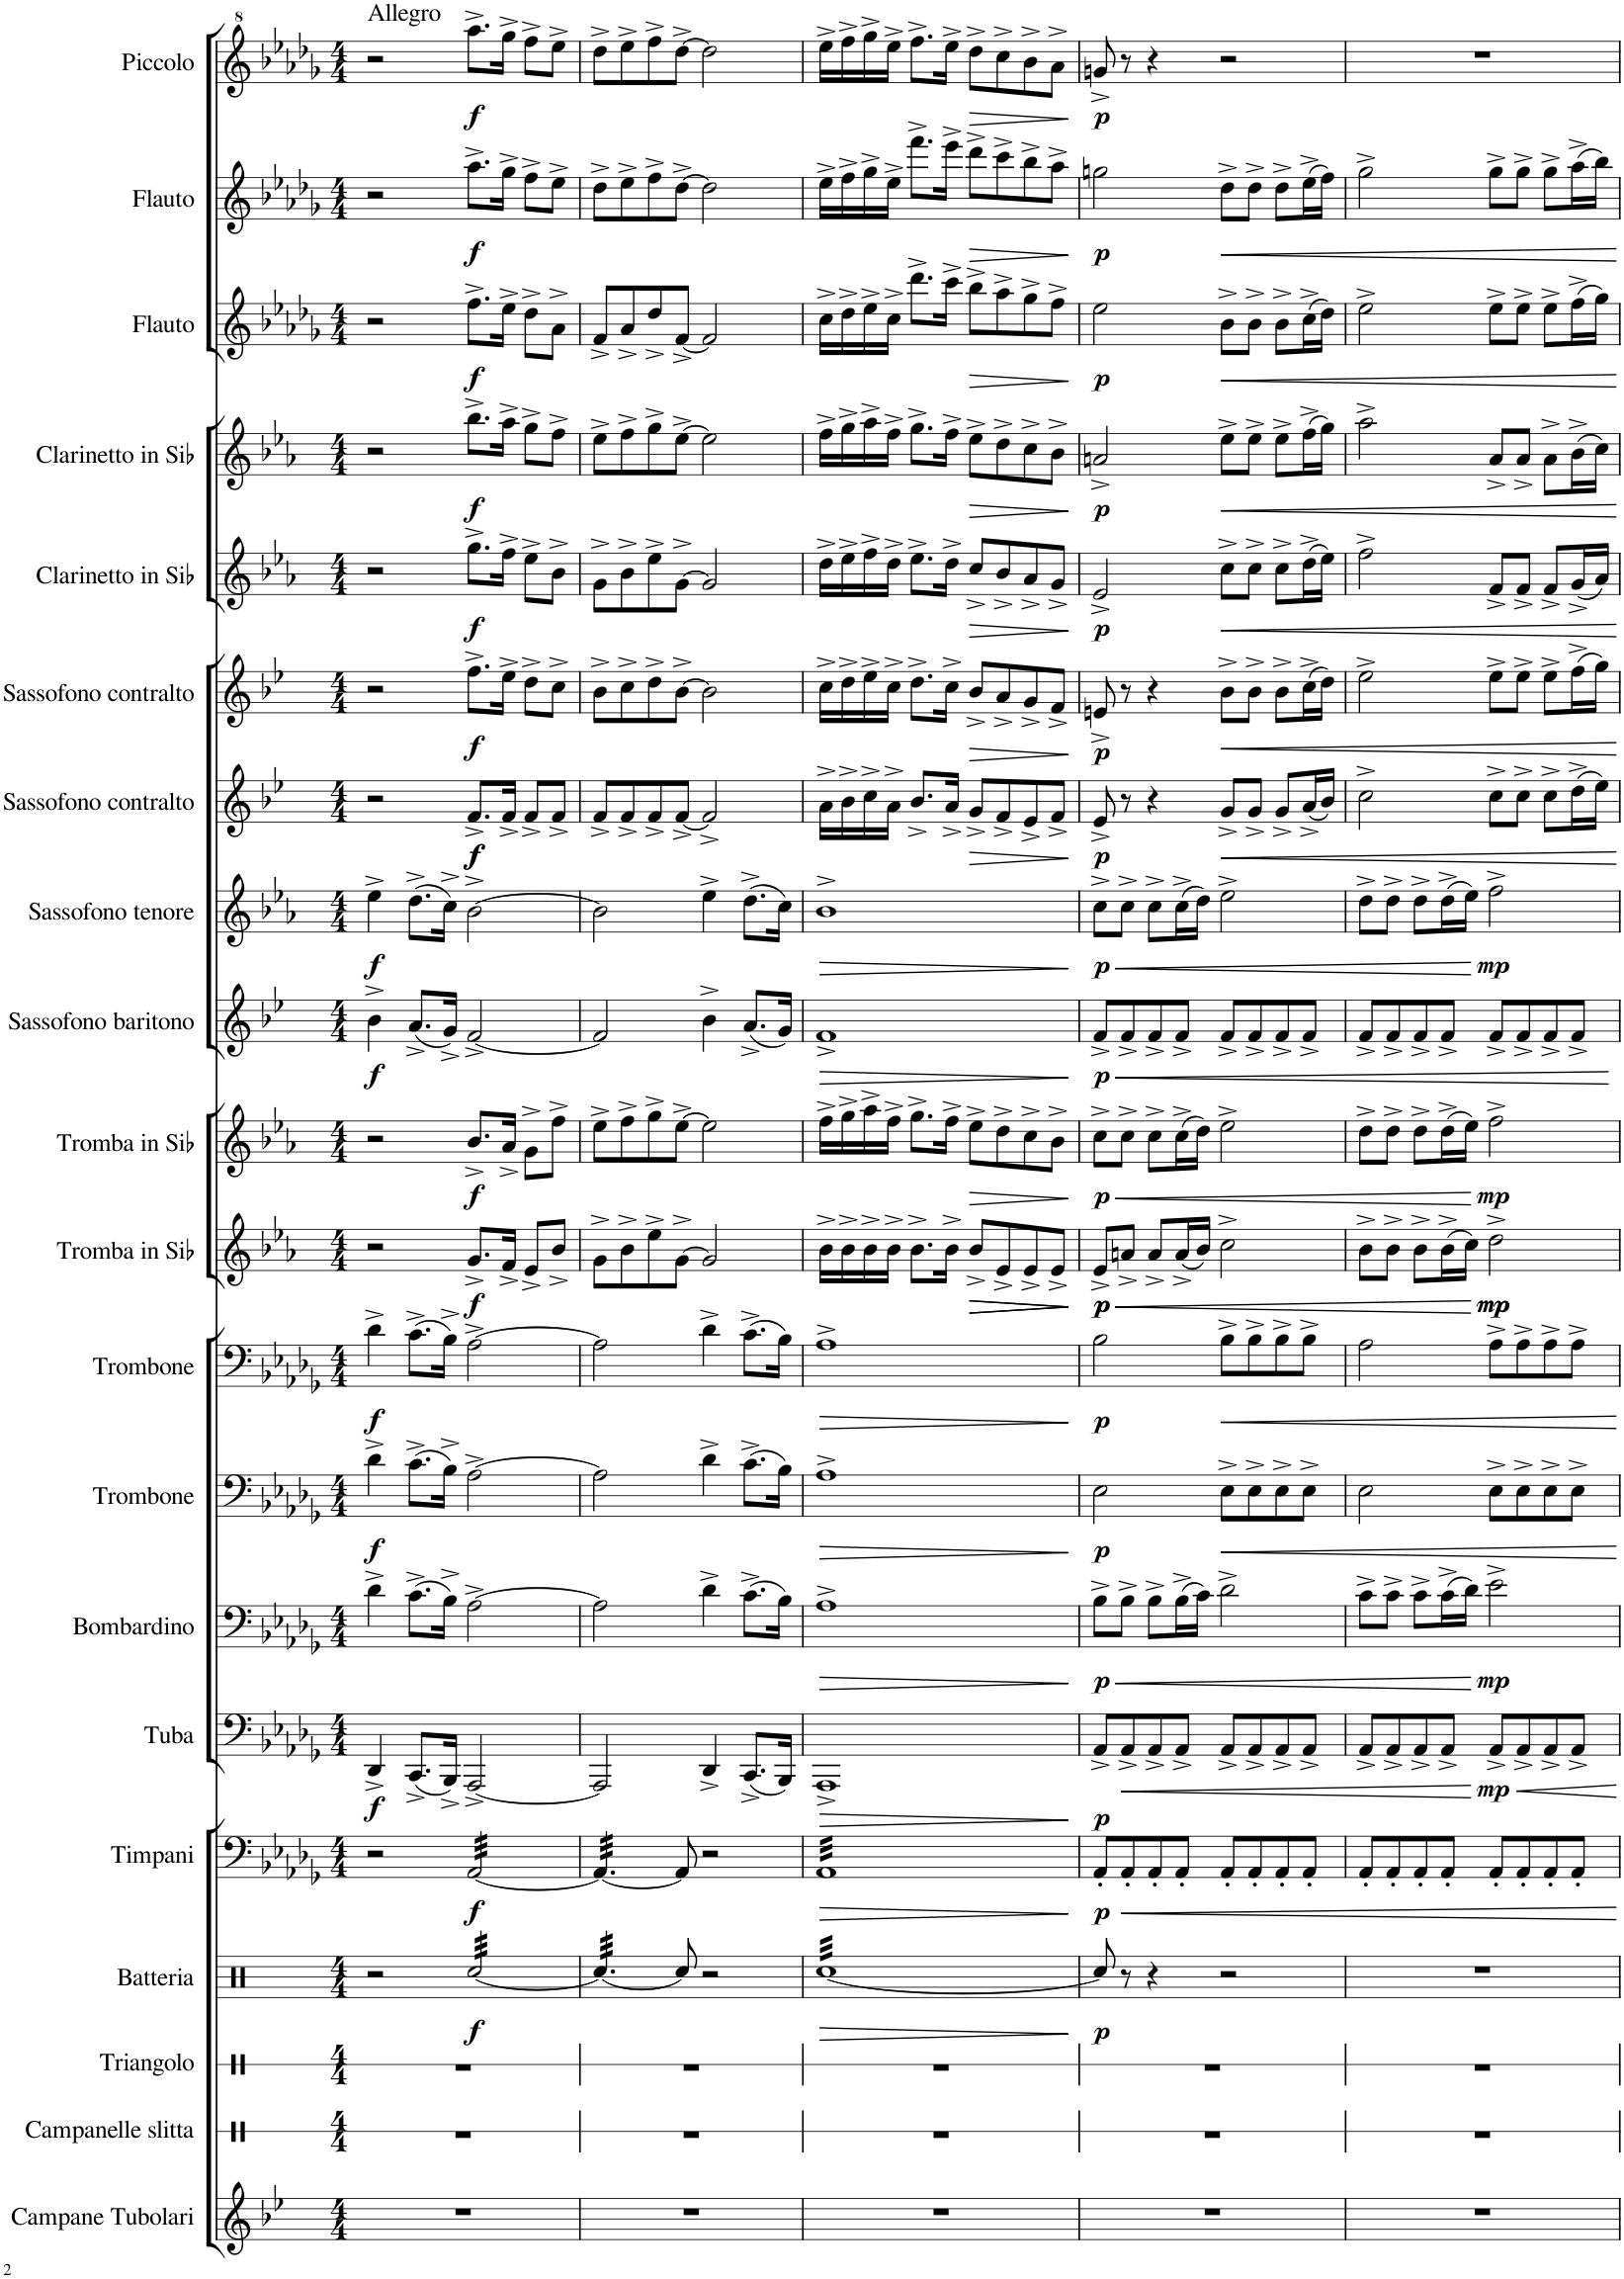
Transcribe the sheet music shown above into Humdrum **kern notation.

**kern	**kern	**kern	**kern	**dynam	**kern	**dynam	**kern	**dynam	**kern	**dynam	**kern	**dynam	**kern	**dynam	**kern	**dynam	**kern	**dynam	**kern	**dynam	**kern	**dynam	**kern	**dynam	**kern	**dynam	**kern	**dynam	**kern	**dynam	**kern	**dynam	**kern	**dynam	**kern	**dynam	**kern	**dynam	**kern	**dynam	**kern	**dynam	**kern	**dynam	**kern	**dynam
*part25	*part24	*part23	*part22	*part22	*part21	*part21	*part20	*part20	*part19	*part19	*part18	*part18	*part17	*part17	*part16	*part16	*part15	*part15	*part14	*part14	*part13	*part13	*part12	*part12	*part11	*part11	*part10	*part10	*part9	*part9	*part8	*part8	*part7	*part7	*part6	*part6	*part5	*part5	*part4	*part4	*part3	*part3	*part2	*part2	*part1	*part1
*staff25	*staff24	*staff23	*staff22	*staff22	*staff21	*staff21	*staff20	*staff20	*staff19	*staff19	*staff18	*staff18	*staff17	*staff17	*staff16	*staff16	*staff15	*staff15	*staff14	*staff14	*staff13	*staff13	*staff12	*staff12	*staff11	*staff11	*staff10	*staff10	*staff9	*staff9	*staff8	*staff8	*staff7	*staff7	*staff6	*staff6	*staff5	*staff5	*staff4	*staff4	*staff3	*staff3	*staff2	*staff2	*staff1	*staff1
*I"Campane Tubolari	*I"Campanelle slitta	*I"Triangolo	*I"Batteria	*	*I"Timpani	*	*I"Tuba	*	*I"Bombardino	*	*I"Trombone	*	*I"Trombone	*	*I"Tromba in Sib	*	*I"Tromba in Sib	*	*I"Corno in Fa	*	*I"Sassofono baritono	*	*I"Sassofono tenore	*	*I"Sassofono contralto	*	*I"Sassofono contralto	*	*I"Fagotto	*	*I"Fagotto	*	*I"Clarinetto in Sib	*	*I"Clarinetto in Sib	*	*I"Oboe	*	*I"Oboe	*	*I"Flauto	*	*I"Flauto	*	*I"Piccolo	*
*I'Camp. tb.	*	*I'Triang.	*I'Batt.	*	*I'Timp.	*	*I'Tba.	*	*	*	*I'Tbn.	*	*I'Tbn.	*	*I'Tr. Sib	*	*I'Tr. Sib	*	*I'Cor. Fa	*	*	*	*	*	*	*	*	*	*I'Fag.	*	*I'Fag.	*	*I'Cl. Sib	*	*I'Cl. Sib	*	*I'Ob.	*	*I'Ob.	*	*I'Fl.	*	*I'Fl.	*	*	*
*	*stria1	*stria1	*	*	*	*	*	*	*	*	*	*	*	*	*	*	*	*	*stria5	*	*	*	*	*	*	*	*	*	*stria5	*	*stria5	*	*	*	*	*	*stria5	*	*stria5	*	*	*	*	*	*	*
*clefG2	*clefX	*clefX	*clefX	*	*clefF4	*	*clefF4	*	*clefF4	*	*clefF4	*	*clefF4	*	*clefG2	*	*clefG2	*	*clefG2	*	*clefG2	*	*clefG2	*	*clefG2	*	*clefG2	*	*clefF4	*	*clefF4	*	*clefG2	*	*clefG2	*	*clefG2	*	*clefG2	*	*clefG2	*	*clefG2	*	*clefG^2	*
*	*	*	*	*	*	*	*	*	*	*	*	*	*	*	*Trd1c2	*	*Trd1c2	*	*Trd4c7	*	*Trd12c21	*	*Trd8c14	*	*Trd5c9	*	*Trd5c9	*	*	*	*	*	*Trd1c2	*	*Trd1c2	*	*	*	*	*	*	*	*	*	*Trd-7c-12	*
*k[b-e-]	*k[]	*k[]	*k[]	*	*k[b-e-a-d-g-]	*	*k[b-e-a-d-g-]	*	*k[b-e-a-d-g-]	*	*k[b-e-a-d-g-]	*	*k[b-e-a-d-g-]	*	*k[b-e-a-]	*	*k[b-e-a-]	*	*k[b-e-a-d-]	*	*k[b-e-]	*	*k[b-e-a-]	*	*k[b-e-]	*	*k[b-e-]	*	*k[b-e-a-d-g-]	*	*k[b-e-a-d-g-]	*	*k[b-e-a-]	*	*k[b-e-a-]	*	*k[b-e-a-d-g-]	*	*k[b-e-a-d-g-]	*	*k[b-e-a-d-g-]	*	*k[b-e-a-d-g-]	*	*k[b-e-a-d-g-]	*
*M4/4	*M4/4	*M4/4	*M4/4	*	*M4/4	*	*M4/4	*	*M4/4	*	*M4/4	*	*M4/4	*	*M4/4	*	*M4/4	*	*M4/4	*	*M4/4	*	*M4/4	*	*M4/4	*	*M4/4	*	*M4/4	*	*M4/4	*	*M4/4	*	*M4/4	*	*M4/4	*	*M4/4	*	*M4/4	*	*M4/4	*	*M4/4	*
=1	=1	=1	=1	=1	=1	=1	=1	=1	=1	=1	=1	=1	=1	=1	=1	=1	=1	=1	=1	=1	=1	=1	=1	=1	=1	=1	=1	=1	=1	=1	=1	=1	=1	=1	=1	=1	=1	=1	=1	=1	=1	=1	=1	=1	=1	=1
!	!	!	!	!	!	!	!	!	!	!	!	!	!	!	!	!	!	!	!	!	!	!	!	!	!	!	!	!	!	!	!	!	!	!	!	!	!	!	!	!	!	!	!	!	!LO:TX:a:t=Allegro	!
!	!	!	!	!	!	!	!	!LO:DY:b	!	!	!	!LO:DY:b	!	!LO:DY:b	!	!	!	!	!	!	!	!LO:DY:b	!	!LO:DY:b	!	!	!	!	!	!LO:DY:b	!	!LO:DY:b	!	!	!	!	!	!	!	!	!	!	!	!	!	!
1r	1r	1r	2r	.	2r	.	4DD-^/	f	4d-^\	.	4d-^\	f	4d-^\	f	2r	.	2r	.	2r	.	4b-^\	f	4ee-^\	f	2r	.	2r	.	4D-^	f	4d-^	f	2r	.	2r	.	2r	.	2r	.	2r	.	2r	.	2r	.
.	.	.	.	.	.	.	(8.CC^/L	.	(8.c^\L	.	(8.c^\L	.	(8.c^\L	.	.	.	.	.	.	.	(8.a^/L	.	(8.dd^\L	.	.	.	.	.	(8.C^/L	.	(8.c^\L	.	.	.	.	.	.	.	.	.	.	.	.	.	.	.
.	.	.	.	.	.	.	16BBB-^/Jk)	.	16B-^\Jk)	.	16B-^\Jk)	.	16B-^\Jk)	.	.	.	.	.	.	.	16g^/Jk)	.	16cc^\Jk)	.	.	.	.	.	16BB-^/Jk)	.	16B-^\Jk)	.	.	.	.	.	.	.	.	.	.	.	.	.	.	.
!	!	!	!	!LO:DY:b	!	!LO:DY:b	!	!	!	!	!	!	!	!	!	!LO:DY:b	!	!LO:DY:b	!	!LO:DY:b	!	!	!	!	!	!LO:DY:b	!	!	!	!	!	!	!	!	!	!	!	!	!	!	!	!	!	!	!	!
!	!	!	!	!	!	!	!	!	!	!	!	!	!	!	!	!	!	!	!	!	!	!	!	!	!	!LO:DY:n=1:b	!	!LO:DY:b	!	!	!	!	!	!LO:DY:b	!	!LO:DY:b	!	!LO:DY:b	!	!LO:DY:b	!	!LO:DY:b	!	!LO:DY:b	!	!LO:DY:b
*	*	*	*tremolo	*	*	*	*	*	*	*	*	*	*	*	*	*	*	*	*	*	*	*	*	*	*	*	*	*	*	*	*	*	*	*	*	*	*	*	*	*	*	*	*	*	*	*
*	*	*	*	*	*tremolo	*	*	*	*	*	*	*	*	*	*	*	*	*	*	*	*	*	*	*	*	*	*	*	*	*	*	*	*	*	*	*	*	*	*	*	*	*	*	*	*	*
.	.	.	[32Rcc/LLL	f	[32AA-/LLL	f	[2AAA-^/	.	[2A-^\	.	[2A-^\	.	[2A-^\	.	8.g^/L	f	8.b-^/L	f	8.cc^\ 8.ee-^\L	f	[2f^/	.	[2b-^\	.	8.f^/L	f f	8.ff^\L	f	[2AA-^	.	[2A-^	.	8.gg^\L	f	8.bb-^\L	f	8.ff^\L	f	8.aa-^\L	f	8.ff^\L	f	8.aa-^\L	f	8.aaa-^\L	f
.	.	.	32Rcc/	.	32AA-/	.	.	.	.	.	.	.	.	.	.	.	.	.	.	.	.	.	.	.	.	.	.	.	.	.	.	.	.	.	.	.	.	.	.	.	.	.	.	.	.	.
.	.	.	32Rcc/	.	32AA-/	.	.	.	.	.	.	.	.	.	.	.	.	.	.	.	.	.	.	.	.	.	.	.	.	.	.	.	.	.	.	.	.	.	.	.	.	.	.	.	.	.
.	.	.	32Rcc/	.	32AA-/	.	.	.	.	.	.	.	.	.	.	.	.	.	.	.	.	.	.	.	.	.	.	.	.	.	.	.	.	.	.	.	.	.	.	.	.	.	.	.	.	.
.	.	.	32Rcc/	.	32AA-/	.	.	.	.	.	.	.	.	.	.	.	.	.	.	.	.	.	.	.	.	.	.	.	.	.	.	.	.	.	.	.	.	.	.	.	.	.	.	.	.	.
.	.	.	32Rcc/	.	32AA-/	.	.	.	.	.	.	.	.	.	.	.	.	.	.	.	.	.	.	.	.	.	.	.	.	.	.	.	.	.	.	.	.	.	.	.	.	.	.	.	.	.
.	.	.	32Rcc/	.	32AA-/	.	.	.	.	.	.	.	.	.	16f^/Jk	.	16a-^/Jk	.	16b-^\ 16dd-^\Jk	.	.	.	.	.	16f^/Jk	.	16ee-^\Jk	.	.	.	.	.	16ff^\Jk	.	16aa-^\Jk	.	16ee-^\Jk	.	16gg-^\Jk	.	16ee-^\Jk	.	16gg-^\Jk	.	16ggg-^\Jk	.
.	.	.	32Rcc/	.	32AA-/	.	.	.	.	.	.	.	.	.	.	.	.	.	.	.	.	.	.	.	.	.	.	.	.	.	.	.	.	.	.	.	.	.	.	.	.	.	.	.	.	.
.	.	.	32Rcc/	.	32AA-/	.	.	.	.	.	.	.	.	.	8e-^/L	.	8g^\L	.	8a-^/ 8cc^/L	.	.	.	.	.	8f^/L	.	8dd^\L	.	.	.	.	.	8ee-^\L	.	8gg^\L	.	8dd-^\L	.	8ff^\L	.	8dd-^\L	.	8ff^\L	.	8fff^\L	.
.	.	.	32Rcc/	.	32AA-/	.	.	.	.	.	.	.	.	.	.	.	.	.	.	.	.	.	.	.	.	.	.	.	.	.	.	.	.	.	.	.	.	.	.	.	.	.	.	.	.	.
.	.	.	32Rcc/	.	32AA-/	.	.	.	.	.	.	.	.	.	.	.	.	.	.	.	.	.	.	.	.	.	.	.	.	.	.	.	.	.	.	.	.	.	.	.	.	.	.	.	.	.
.	.	.	32Rcc/	.	32AA-/	.	.	.	.	.	.	.	.	.	.	.	.	.	.	.	.	.	.	.	.	.	.	.	.	.	.	.	.	.	.	.	.	.	.	.	.	.	.	.	.	.
.	.	.	32Rcc/	.	32AA-/	.	.	.	.	.	.	.	.	.	8b-^/J	.	8ff^\J	.	8e-^/ 8b-^/J	.	.	.	.	.	8f^/J	.	8cc^\J	.	.	.	.	.	8b-^\J	.	8ff^\J	.	8a-^\J	.	8ee-^\J	.	8a-^\J	.	8ee-^\J	.	8eee-^\J	.
.	.	.	32Rcc/	.	32AA-/	.	.	.	.	.	.	.	.	.	.	.	.	.	.	.	.	.	.	.	.	.	.	.	.	.	.	.	.	.	.	.	.	.	.	.	.	.	.	.	.	.
.	.	.	32Rcc/	.	32AA-/	.	.	.	.	.	.	.	.	.	.	.	.	.	.	.	.	.	.	.	.	.	.	.	.	.	.	.	.	.	.	.	.	.	.	.	.	.	.	.	.	.
.	.	.	32Rcc/JJJ	.	32AA-/JJJ	.	.	.	.	.	.	.	.	.	.	.	.	.	.	.	.	.	.	.	.	.	.	.	.	.	.	.	.	.	.	.	.	.	.	.	.	.	.	.	.	.
=2	=2	=2	=2	=2	=2	=2	=2	=2	=2	=2	=2	=2	=2	=2	=2	=2	=2	=2	=2	=2	=2	=2	=2	=2	=2	=2	=2	=2	=2	=2	=2	=2	=2	=2	=2	=2	=2	=2	=2	=2	=2	=2	=2	=2	=2	=2
1r	1r	1r	32Rcc/LLL	.	32AA-/LLL	.	2AAA-/]	.	2A-\]	.	2A-\]	.	2A-\]	.	8g^\L	.	8ee-^\L	.	8c^/ 8a-^/L	.	2f/]	.	2b-\]	.	8f^/L	.	8b-^\L	.	2AA-]	.	2A-]	.	8g^\L	.	8ee-^\L	.	8f^/L	.	8dd-^\L	.	8f^/L	.	8dd-^\L	.	8ddd-^\L	.
.	.	.	32Rcc/	.	32AA-/	.	.	.	.	.	.	.	.	.	.	.	.	.	.	.	.	.	.	.	.	.	.	.	.	.	.	.	.	.	.	.	.	.	.	.	.	.	.	.	.	.
.	.	.	32Rcc/	.	32AA-/	.	.	.	.	.	.	.	.	.	.	.	.	.	.	.	.	.	.	.	.	.	.	.	.	.	.	.	.	.	.	.	.	.	.	.	.	.	.	.	.	.
.	.	.	32Rcc/	.	32AA-/	.	.	.	.	.	.	.	.	.	.	.	.	.	.	.	.	.	.	.	.	.	.	.	.	.	.	.	.	.	.	.	.	.	.	.	.	.	.	.	.	.
.	.	.	32Rcc/	.	32AA-/	.	.	.	.	.	.	.	.	.	8b-^\	.	8ff^\	.	8e-^/ 8b-^/J	.	.	.	.	.	8f^/	.	8cc^\	.	.	.	.	.	8b-^\	.	8ff^\	.	8a-^/J	.	8ee-^\J	.	8a-^/	.	8ee-^\	.	8eee-^\	.
.	.	.	32Rcc/	.	32AA-/	.	.	.	.	.	.	.	.	.	.	.	.	.	.	.	.	.	.	.	.	.	.	.	.	.	.	.	.	.	.	.	.	.	.	.	.	.	.	.	.	.
.	.	.	32Rcc/	.	32AA-/	.	.	.	.	.	.	.	.	.	.	.	.	.	.	.	.	.	.	.	.	.	.	.	.	.	.	.	.	.	.	.	.	.	.	.	.	.	.	.	.	.
.	.	.	32Rcc/	.	32AA-/	.	.	.	.	.	.	.	.	.	.	.	.	.	.	.	.	.	.	.	.	.	.	.	.	.	.	.	.	.	.	.	.	.	.	.	.	.	.	.	.	.
.	.	.	32Rcc/	.	32AA-/	.	.	.	.	.	.	.	.	.	8ee-^\	.	8gg^\	.	8a-^/ 8cc^/L	.	.	.	.	.	8f^/	.	8dd^\	.	.	.	.	.	8ee-^\	.	8gg^\	.	8dd-^/L	.	8ff^\L	.	8dd-^/	.	8ff^\	.	8fff^\	.
.	.	.	32Rcc/	.	32AA-/	.	.	.	.	.	.	.	.	.	.	.	.	.	.	.	.	.	.	.	.	.	.	.	.	.	.	.	.	.	.	.	.	.	.	.	.	.	.	.	.	.
.	.	.	32Rcc/	.	32AA-/	.	.	.	.	.	.	.	.	.	.	.	.	.	.	.	.	.	.	.	.	.	.	.	.	.	.	.	.	.	.	.	.	.	.	.	.	.	.	.	.	.
.	.	.	32Rcc/JJJ	.	32AA-/JJJ	.	.	.	.	.	.	.	.	.	.	.	.	.	.	.	.	.	.	.	.	.	.	.	.	.	.	.	.	.	.	.	.	.	.	.	.	.	.	.	.	.
*	*	*	*	*	*Xtremolo	*	*	*	*	*	*	*	*	*	*	*	*	*	*	*	*	*	*	*	*	*	*	*	*	*	*	*	*	*	*	*	*	*	*	*	*	*	*	*	*	*
*	*	*	*Xtremolo	*	*	*	*	*	*	*	*	*	*	*	*	*	*	*	*	*	*	*	*	*	*	*	*	*	*	*	*	*	*	*	*	*	*	*	*	*	*	*	*	*	*	*
.	.	.	8Rcc/]	.	8AA-/]	.	.	.	.	.	.	.	.	.	[8g^\J	.	[8ee-^\J	.	[8c^/ [8a-^/J	.	.	.	.	.	[8f^/J	.	[8b-^\J	.	.	.	.	.	[8g^\J	.	[8ee-^\J	.	[8f^/J	.	[8dd-^\J	.	[8f^/J	.	[8dd-^\J	.	[8ddd-^\J	.
.	.	.	2r	.	2r	.	4DD-^/	.	4d-^\	.	4d-^\	.	4d-^\	.	2g/]	.	2ee-\]	.	2c] 2a-]	.	4b-^\	.	4ee-^\	.	2f^/]	.	2b-\]	.	4D-^	.	4d-^	.	2g/]	.	2ee-\]	.	2f]	.	2dd-]	.	2f/]	.	2dd-\]	.	2ddd-\]	.
.	.	.	.	.	.	.	(8.CC^/L	.	(8.c^\L	.	(8.c^\L	.	(8.c^\L	.	.	.	.	.	.	.	(8.a^/L	.	(8.dd^\L	.	.	.	.	.	(8.C^/L	.	(8.c^\L	.	.	.	.	.	.	.	.	.	.	.	.	.	.	.
.	.	.	.	.	.	.	16BBB-/Jk)	.	16B-\Jk)	.	16B-\Jk)	.	16B-\Jk)	.	.	.	.	.	.	.	16g/Jk)	.	16cc\Jk)	.	.	.	.	.	16BB-/Jk)	.	16B-\Jk)	.	.	.	.	.	.	.	.	.	.	.	.	.	.	.
=3	=3	=3	=3	=3	=3	=3	=3	=3	=3	=3	=3	=3	=3	=3	=3	=3	=3	=3	=3	=3	=3	=3	=3	=3	=3	=3	=3	=3	=3	=3	=3	=3	=3	=3	=3	=3	=3	=3	=3	=3	=3	=3	=3	=3	=3	=3
!	!	!	!	!LO:HP:b	!	!LO:HP:b	!	!LO:HP:b	!	!LO:HP:b	!	!LO:HP:b	!	!LO:HP:b	!	!	!	!	!	!	!	!LO:HP:b	!	!LO:HP:b	!	!	!	!	!	!LO:HP:b	!	!LO:HP:b	!	!	!	!	!	!	!	!	!	!	!	!	!	!
*	*	*	*tremolo	*	*	*	*	*	*	*	*	*	*	*	*	*	*	*	*	*	*	*	*	*	*	*	*	*	*	*	*	*	*	*	*	*	*	*	*	*	*	*	*	*	*	*
*	*	*	*	*	*tremolo	*	*	*	*	*	*	*	*	*	*	*	*	*	*	*	*	*	*	*	*	*	*	*	*	*	*	*	*	*	*	*	*	*	*	*	*	*	*	*	*	*
1r	1r	1r	[32RccLLL	>	32AA-LLL	>	1AAA-^	>	1A-^	>	1A-^	>	1A-^	>	16b-^\LL	.	16ff^\LL	.	16g^/ 16b-^/LL	.	1f^	>	1b-^	>	16a^\LL	.	16cc^\LL	.	1AA-^	>	1A-^	>	16dd^\LL	.	16ff^\LL	.	16cc^\LL	.	16ee-^\LL	.	16cc^\LL	.	16ee-^\LL	.	16eee-^\LL	.
.	.	.	32Rcc	.	32AA-	.	.	.	.	.	.	.	.	.	.	.	.	.	.	.	.	.	.	.	.	.	.	.	.	.	.	.	.	.	.	.	.	.	.	.	.	.	.	.	.	.
.	.	.	32Rcc	.	32AA-	.	.	.	.	.	.	.	.	.	16b-^\	.	16gg^\	.	16a-^/ 16cc^/J	.	.	.	.	.	16b-^\	.	16dd^\	.	.	.	.	.	16ee-^\	.	16gg^\	.	16dd-^\J	.	16ff^\J	.	16dd-^\	.	16ff^\	.	16fff^\	.
.	.	.	32Rcc	.	32AA-	.	.	.	.	.	.	.	.	.	.	.	.	.	.	.	.	.	.	.	.	.	.	.	.	.	.	.	.	.	.	.	.	.	.	.	.	.	.	.	.	.
.	.	.	32Rcc	.	32AA-	.	.	.	.	.	.	.	.	.	16b-^\	.	16aa-^\	.	16b-^/ 16dd-^/L	.	.	.	.	.	16cc^\	.	16ee-^\	.	.	.	.	.	16ff^\	.	16aa-^\	.	16ee-^\L	.	16gg-^\L	.	16ee-^\	.	16gg-^\	.	16ggg-^\	.
.	.	.	32Rcc	.	32AA-	.	.	.	.	.	.	.	.	.	.	.	.	.	.	.	.	.	.	.	.	.	.	.	.	.	.	.	.	.	.	.	.	.	.	.	.	.	.	.	.	.
.	.	.	32Rcc	.	32AA-	.	.	.	.	.	.	.	.	.	16b-^\JJ	.	16ff^\JJ	.	16g^/ 16b-^/JJ	.	.	.	.	.	16a^\JJ	.	16cc^\JJ	.	.	.	.	.	16dd^\JJ	.	16ff^\JJ	.	16cc^\JJ	.	16ee-^\JJ	.	16cc^\JJ	.	16ee-^\JJ	.	16eee-^\JJ	.
.	.	.	32Rcc	.	32AA-	.	.	.	.	.	.	.	.	.	.	.	.	.	.	.	.	.	.	.	.	.	.	.	.	.	.	.	.	.	.	.	.	.	.	.	.	.	.	.	.	.
.	.	.	32Rcc	.	32AA-	.	.	.	.	.	.	.	.	.	8.b-^\L	.	8.gg^\L	.	8.a-^/ 8.cc^/L	.	.	.	.	.	8.b-^/L	.	8.dd^\L	.	.	.	.	.	8.ee-^\L	.	8.gg^\L	.	8.dd-^\L	.	8.ff^\L	.	8.ddd-^\L	.	8.fff^\L	.	8.fff^\L	.
.	.	.	32Rcc	.	32AA-	.	.	.	.	.	.	.	.	.	.	.	.	.	.	.	.	.	.	.	.	.	.	.	.	.	.	.	.	.	.	.	.	.	.	.	.	.	.	.	.	.
.	.	.	32Rcc	.	32AA-	.	.	.	.	.	.	.	.	.	.	.	.	.	.	.	.	.	.	.	.	.	.	.	.	.	.	.	.	.	.	.	.	.	.	.	.	.	.	.	.	.
.	.	.	32Rcc	.	32AA-	.	.	.	.	.	.	.	.	.	.	.	.	.	.	.	.	.	.	.	.	.	.	.	.	.	.	.	.	.	.	.	.	.	.	.	.	.	.	.	.	.
.	.	.	32Rcc	.	32AA-	.	.	.	.	.	.	.	.	.	.	.	.	.	.	.	.	.	.	.	.	.	.	.	.	.	.	.	.	.	.	.	.	.	.	.	.	.	.	.	.	.
.	.	.	32Rcc	.	32AA-	.	.	.	.	.	.	.	.	.	.	.	.	.	.	.	.	.	.	.	.	.	.	.	.	.	.	.	.	.	.	.	.	.	.	.	.	.	.	.	.	.
.	.	.	32Rcc	.	32AA-	.	.	.	.	.	.	.	.	.	16b-^\Jk	.	16ff^\Jk	.	16e-^/ 16b-^/Jk	.	.	.	.	.	16a^/Jk	.	16cc^\Jk	.	.	.	.	.	16dd^\Jk	.	16ff^\Jk	.	16cc^\Jk	.	16ee-^\Jk	.	16ccc^\Jk	.	16eee-^\Jk	.	16eee-^\Jk	.
.	.	.	32Rcc	.	32AA-	.	.	.	.	.	.	.	.	.	.	.	.	.	.	.	.	.	.	.	.	.	.	.	.	.	.	.	.	.	.	.	.	.	.	.	.	.	.	.	.	.
!	!	!	!	!	!	!	!	!	!	!	!	!	!	!	!	!LO:HP:b	!	!LO:HP:b	!	!LO:HP:b	!	!	!	!	!	!LO:HP:b	!	!LO:HP:b	!	!	!	!	!	!LO:HP:b	!	!LO:HP:b	!	!LO:HP:b	!	!LO:HP:b	!	!LO:HP:b	!	!LO:HP:b	!	!LO:HP:b
.	.	.	32Rcc	.	32AA-	.	.	.	.	.	.	.	.	.	8b-^/L	>	8ee-^\L	>	8c^/ 8a-^/L	>	.	.	.	.	8g^/L	>	8b-^/L	>	.	.	.	.	8cc^/L	>	8ee-^\L	>	8b-^/L	>	8dd-^\L	>	8bb-^\L	>	8ddd-^\L	>	8ddd-^\L	>
.	.	.	32Rcc	.	32AA-	.	.	.	.	.	.	.	.	.	.	.	.	.	.	.	.	.	.	.	.	.	.	.	.	.	.	.	.	.	.	.	.	.	.	.	.	.	.	.	.	.
.	.	.	32Rcc	.	32AA-	.	.	.	.	.	.	.	.	.	.	.	.	.	.	.	.	.	.	.	.	.	.	.	.	.	.	.	.	.	.	.	.	.	.	.	.	.	.	.	.	.
.	.	.	32Rcc	.	32AA-	.	.	.	.	.	.	.	.	.	.	.	.	.	.	.	.	.	.	.	.	.	.	.	.	.	.	.	.	.	.	.	.	.	.	.	.	.	.	.	.	.
!	!	!	!	!	!	!	!	!	!	!	!	!	!	!	!	!LO:HP:b	!	!	!	!	!	!	!	!	!	!	!	!	!	!	!	!	!	!	!	!	!	!	!	!	!	!	!	!	!	!
.	.	.	32Rcc	.	32AA-	.	.	.	.	.	.	.	.	.	8e-^/	>	8dd^\	.	8e-^/ 8g^/J	.	.	.	.	.	8f^/	.	8a^/	.	.	.	.	.	8b-^/	.	8dd^\	.	8a-^/J	.	8cc^\J	.	8aa-^\	.	8ccc^\	.	8ccc^\	.
.	.	.	32Rcc	.	32AA-	.	.	.	.	.	.	.	.	.	.	.	.	.	.	.	.	.	.	.	.	.	.	.	.	.	.	.	.	.	.	.	.	.	.	.	.	.	.	.	.	.
.	.	.	32Rcc	.	32AA-	.	.	.	.	.	.	.	.	.	.	.	.	.	.	.	.	.	.	.	.	.	.	.	.	.	.	.	.	.	.	.	.	.	.	.	.	.	.	.	.	.
.	.	.	32Rcc	.	32AA-	.	.	.	.	.	.	.	.	.	.	.	.	.	.	.	.	.	.	.	.	.	.	.	.	.	.	.	.	.	.	.	.	.	.	.	.	.	.	.	.	.
.	.	.	32Rcc	.	32AA-	.	.	.	.	.	.	.	.	.	8e-^/	.	8cc^\	.	8d-^/ 8f^/L	.	.	.	.	.	8e-^/	.	8g^/	.	.	.	.	.	8a-^/	.	8cc^\	.	8g-^/L	.	8b-^/L	.	8gg-^\	.	8bb-^\	.	8bb-^\	.
.	.	.	32Rcc	.	32AA-	.	.	.	.	.	.	.	.	.	.	.	.	.	.	.	.	.	.	.	.	.	.	.	.	.	.	.	.	.	.	.	.	.	.	.	.	.	.	.	.	.
.	.	.	32Rcc	.	32AA-	.	.	.	.	.	.	.	.	.	.	.	.	.	.	.	.	.	.	.	.	.	.	.	.	.	.	.	.	.	.	.	.	.	.	.	.	.	.	.	.	.
.	.	.	32Rcc	.	32AA-	.	.	.	.	.	.	.	.	.	.	.	.	.	.	.	.	.	.	.	.	.	.	.	.	.	.	.	.	.	.	.	.	.	.	.	.	.	.	.	.	.
.	.	.	32Rcc	.	32AA-	.	.	.	.	.	.	.	.	.	8e-^/J	.	8b-^\J	.	8c^/ 8e-^/J	.	.	.	.	.	8f^/J	.	8f^/J	.	.	.	.	.	8g^/J	.	8b-^\J	.	8f^/J	.	8a-^/J	.	8ff^\J	.	8aa-^\J	.	8aa-^\J	.
.	.	.	32Rcc	.	32AA-	.	.	.	.	.	.	.	.	.	.	.	.	.	.	.	.	.	.	.	.	.	.	.	.	.	.	.	.	.	.	.	.	.	.	.	.	.	.	.	.	.
.	.	.	32Rcc	.	32AA-	.	.	.	.	.	.	.	.	.	.	.	.	.	.	.	.	.	.	.	.	.	.	.	.	.	.	.	.	.	.	.	.	.	.	.	.	.	.	.	.	.
.	.	.	32RccJJJ	.	32AA-JJJ	.	.	.	.	.	.	.	.	.	.	.	.	.	.	.	.	.	.	.	.	.	.	.	.	.	.	.	.	.	.	.	.	.	.	.	.	.	.	.	.	.
*	*	*	*	*	*Xtremolo	*	*	*	*	*	*	*	*	*	*	*	*	*	*	*	*	*	*	*	*	*	*	*	*	*	*	*	*	*	*	*	*	*	*	*	*	*	*	*	*	*
*	*	*	*Xtremolo	*	*	*	*	*	*	*	*	*	*	*	*	*	*	*	*	*	*	*	*	*	*	*	*	*	*	*	*	*	*	*	*	*	*	*	*	*	*	*	*	*	*	*
.	.	.	.	]	.	]	.	]	.	]	.	]	.	]	.	] ]	.	]	.	]	.	]	.	]	.	]	.	]	.	]	.	]	.	]	.	]	.	]	.	]	.	]	.	]	.	]
=4	=4	=4	=4	=4	=4	=4	=4	=4	=4	=4	=4	=4	=4	=4	=4	=4	=4	=4	=4	=4	=4	=4	=4	=4	=4	=4	=4	=4	=4	=4	=4	=4	=4	=4	=4	=4	=4	=4	=4	=4	=4	=4	=4	=4	=4	=4
!	!	!	!	!LO:DY:b	!	!LO:DY:b	!	!LO:DY:b	!	!LO:HP:b	!	!	!	!	!	!LO:HP:b	!	!LO:HP:b	!	!	!	!LO:HP:b	!	!LO:HP:b	!	!	!	!	!	!	!	!	!	!	!	!	!	!	!	!	!	!	!	!	!	!
!	!	!	!	!	!	!	!	!	!	!LO:DY:n=1:b	!	!LO:DY:b	!	!LO:DY:b	!	!LO:DY:n=1:b	!	!	!	!	!	!	!	!	!	!	!	!	!	!	!	!	!	!	!	!	!	!	!	!	!	!	!	!	!	!
!	!	!	!	!	!	!	!	!	!	!	!	!	!	!	!	!LO:DY:n=2:b	!	!LO:DY:n=1:b	!	!LO:DY:b	!	!LO:DY:n=1:b	!	!LO:DY:n=1:b	!	!LO:DY:b	!	!LO:DY:b	!	!LO:DY:b	!	!LO:DY:b	!	!LO:DY:b	!	!LO:DY:b	!	!LO:DY:b	!	!LO:DY:b	!	!LO:DY:b	!	!LO:DY:b	!	!LO:DY:b
1r	1r	1r	8Rcc/]	p	8AA-'/L	p	8AA-^/L	p	8B-^\L	< p	2E-\	p	2B-\	p	8e-^/L	< p p	8cc^\L	< p	8dn^ 8f^	p	8f^/L	< p	8cc^\L	< p	8e-^/	p	8en^/	p	2AA-^	p	2E-^	p	2e-^/	p	2an^/	p	2e-^	p	2gn^	p	2ee-\	p	2ggn\	p	8ggn^/	p
!	!	!	!	!	!	!	!	!LO:HP:b	!	!	!	!	!	!	!	!	!	!	!	!	!	!	!	!	!	!	!	!	!	!	!	!	!	!	!	!	!	!	!	!	!	!	!	!	!	!
.	.	.	8r	.	8AA-'/	.	8AA-^/	<	8B-^\J	.	.	.	.	.	8an^/J	.	8cc^\J	.	8r	.	8f^/	.	8cc^\J	.	8r	.	8r	.	.	.	.	.	.	.	.	.	.	.	.	.	.	.	.	.	8r	.
.	.	.	4r	.	8AA-'/	.	8AA-^/	.	8B-^\L	.	.	.	.	.	8a^/L	.	8cc^\L	.	4r	.	8f^/	.	8cc^\L	.	4r	.	4r	.	.	.	.	.	.	.	.	.	.	.	.	.	.	.	.	.	4r	.
.	.	.	.	.	8AA-'/J	.	8AA-^/J	.	(16B-^\L	.	.	.	.	.	(16a^/L	.	(16cc^\L	.	.	.	8f^/J	.	(16cc^\L	.	.	.	.	.	.	.	.	.	.	.	.	.	.	.	.	.	.	.	.	.	.	.
.	.	.	.	.	.	.	.	.	16c\JJ)	.	.	.	.	.	16b-/JJ)	.	16dd\JJ)	.	.	.	.	.	16dd\JJ)	.	.	.	.	.	.	.	.	.	.	.	.	.	.	.	.	.	.	.	.	.	.	.
.	.	.	2r	.	8AA-'/L	.	8AA-^/L	.	2d-^\	.	8E-^\L	.	8B-^\L	.	2cc^\	.	2ee-^\	.	8f^/ 8a-^/L	.	8f^/L	.	2ee-^\	.	8g^/L	.	8b-^\L	.	8AA-^/L	.	8E-^\L	.	8cc^\L	.	8ee-^\L	.	8b-^\L	.	8dd-^\L	.	8b-^\L	.	8dd-^\L	.	2r	.
.	.	.	.	.	8AA-'/	.	8AA-^/	.	.	.	8E-^\	.	8B-^\	.	.	.	.	.	8f^/ 8a-^/J	.	8f^/	.	.	.	8g^/J	.	8b-^\J	.	8AA-^/J	.	8E-^\J	.	8cc^\J	.	8ee-^\J	.	8b-^\J	.	8dd-^\J	.	8b-^\J	.	8dd-^\J	.	.	.
.	.	.	.	.	8AA-'/	.	8AA-^/	.	.	.	8E-^\	.	8B-^\	.	.	.	.	.	8f^/ 8a-^/L	.	8f^/	.	.	.	8g^/L	.	8b-^\L	.	8AA-^/L	.	8E-^\L	.	8cc^\L	.	8ee-^\L	.	8b-^\L	.	8dd-^\L	.	8b-^\L	.	8dd-^\L	.	.	.
.	.	.	.	.	8AA-'/J	.	8AA-^/J	.	.	.	8E-^\J	.	8B-^\J	.	.	.	.	.	(16g^/ 16b-^/L	.	8f^/J	.	.	.	(16a^/L	.	(16cc^\L	.	8AA-^/J	.	8E-^\J	.	(16dd^\L	.	(16ff^\L	.	(16cc^\L	.	(16ee-^\L	.	(16cc^\L	.	(16ee-^\L	.	.	.
.	.	.	.	.	.	.	.	.	.	.	.	.	.	.	.	.	.	.	16a-/ 16cc/JJ)	.	.	.	.	.	16b-/JJ)	.	16dd\JJ)	.	.	.	.	.	16ee-\JJ)	.	16gg\JJ)	.	16dd-\JJ)	.	16ff\JJ)	.	16dd-\JJ)	.	16ff\JJ)	.	.	.
=5	=5	=5	=5	=5	=5	=5	=5	=5	=5	=5	=5	=5	=5	=5	=5	=5	=5	=5	=5	=5	=5	=5	=5	=5	=5	=5	=5	=5	=5	=5	=5	=5	=5	=5	=5	=5	=5	=5	=5	=5	=5	=5	=5	=5	=5	=5
1r	1r	1r	1r	.	8AA-'/L	.	8AA-^/L	.	8c^\L	.	2E-\	.	2A-\	.	8b-^\L	.	8dd^\L	.	2b-^ 2dd-^	.	8f^/L	.	8dd^\L	.	2cc^\	.	2ee-^\	.	2AA-	.	2E-	.	2ff^\	.	2aa-^\	.	2ee-^	.	2gg-^	.	2ee-^\	.	2gg-^\	.	1r	.
.	.	.	.	.	8AA-'/	.	8AA-^/	.	8c^\J	.	.	.	.	.	8b-^\J	.	8dd^\J	.	.	.	8f^/	.	8dd^\J	.	.	.	.	.	.	.	.	.	.	.	.	.	.	.	.	.	.	.	.	.	.	.
.	.	.	.	.	8AA-'/	.	8AA-^/	.	8c^\L	.	.	.	.	.	8b-^\L	.	8dd^\L	.	.	.	8f^/	.	8dd^\L	.	.	.	.	.	.	.	.	.	.	.	.	.	.	.	.	.	.	.	.	.	.	.
.	.	.	.	.	8AA-'/J	.	8AA-^/J	.	(16c^\L	.	.	.	.	.	(16b-^\L	.	(16dd^\L	.	.	.	8f^/J	.	(16dd^\L	.	.	.	.	.	.	.	.	.	.	.	.	.	.	.	.	.	.	.	.	.	.	.
.	.	.	.	.	.	.	.	.	16d-\JJ)	.	.	.	.	.	16cc\JJ)	.	16ee-\JJ)	.	.	.	.	.	16ee-\JJ)	.	.	.	.	.	.	.	.	.	.	.	.	.	.	.	.	.	.	.	.	.	.	.
!	!	!	!	!	!	!	!	!LO:DY:n=1:b	!	!LO:DY:n=1:b	!	!	!	!	!	!LO:DY:n=1:b	!	!	!	!	!	!	!	!	!	!	!	!	!	!	!	!	!	!	!	!	!	!	!	!	!	!	!	!	!	!
!	!	!	!	!	!	!	!	!	!	!	!	!	!	!	!	!LO:DY:n=2:b	!	!LO:DY:n=1:b	!	!	!	!	!	!LO:DY:n=1:b	!	!	!	!	!	!	!	!	!	!	!	!	!	!	!	!	!	!	!	!	!	!
.	.	.	.	.	8AA-'/L	.	8AA-^/L	[ mp	2e-^\	[ mp	8E-^\L	.	8A-^\L	.	2dd^\	[ mp mp	2ff^\	[ mp	8b-^\ 8dd-^\L	.	8f^/L	.	2ff^\	[ mp	8cc^\L	.	8ee-^\L	.	8AA-^/L	.	8E-^\L	.	8f^/L	.	8a-^/L	.	8ee-^\L	.	8gg-^\L	.	8ee-^\L	.	8gg-^\L	.	.	.
.	.	.	.	.	8AA-'/	.	8AA-^/	.	.	.	8E-^\	.	8A-^\	.	.	.	.	.	8b-^\ 8dd-^\J	.	8f^/	.	.	.	8cc^\J	.	8ee-^\J	.	8AA-^/J	.	8E-^\J	.	8f^/J	.	8a-^/J	.	8ee-^\J	.	8gg-^\J	.	8ee-^\J	.	8gg-^\J	.	.	.
.	.	.	.	.	8AA-'/	.	8AA-^/	.	.	.	8E-^\	.	8A-^\	.	.	.	.	.	8b-^\ 8dd-^\L	.	8f^/	.	.	.	8cc^\L	.	8ee-^\L	.	8AA-^/L	.	8E-^\L	.	8f^/L	.	8a-^\L	.	8ee-^\L	.	8gg-^\L	.	8ee-^\L	.	8gg-^\L	.	.	.
.	.	.	.	.	8AA-'/J	.	8AA-^/J	.	.	.	8E-^\J	.	8A-^\J	.	.	.	.	.	(16cc^\ 16ee-^\L	.	8f^/J	.	.	.	(16dd^\L	.	(16ff^\L	.	8AA-^/J	.	8E-^\J	.	(16g^/L	.	(16b-^\L	.	(16ff^\L	.	(16aa-^\L	.	(16ff^\L	.	(16aa-^\L	.	.	.
.	.	.	.	.	.	.	.	.	.	.	.	.	.	.	.	.	.	.	16dd-\ 16ff\JJ)	.	.	.	.	.	16ee-\JJ)	.	16gg\JJ)	.	.	.	.	.	16a-/JJ)	.	16cc\JJ)	.	16gg-\JJ)	.	16bb-\JJ)	.	16gg-\JJ)	.	16bb-\JJ)	.	.	.
.	.	.	.	.	.	.	.	.	.	.	.	.	.	.	.	.	.	.	.	.	.	[	.	.	.	.	.	.	.	.	.	.	.	.	.	.	.	.	.	.	.	.	.	.	.	.
=	=	=	=	=	=	=	=	=	=	=	=	=	=	=	=	=	=	=	=	=	=	=	=	=	=	=	=	=	=	=	=	=	=	=	=	=	=	=	=	=	=	=	=	=	=	=
*-	*-	*-	*-	*-	*-	*-	*-	*-	*-	*-	*-	*-	*-	*-	*-	*-	*-	*-	*-	*-	*-	*-	*-	*-	*-	*-	*-	*-	*-	*-	*-	*-	*-	*-	*-	*-	*-	*-	*-	*-	*-	*-	*-	*-	*-	*-
